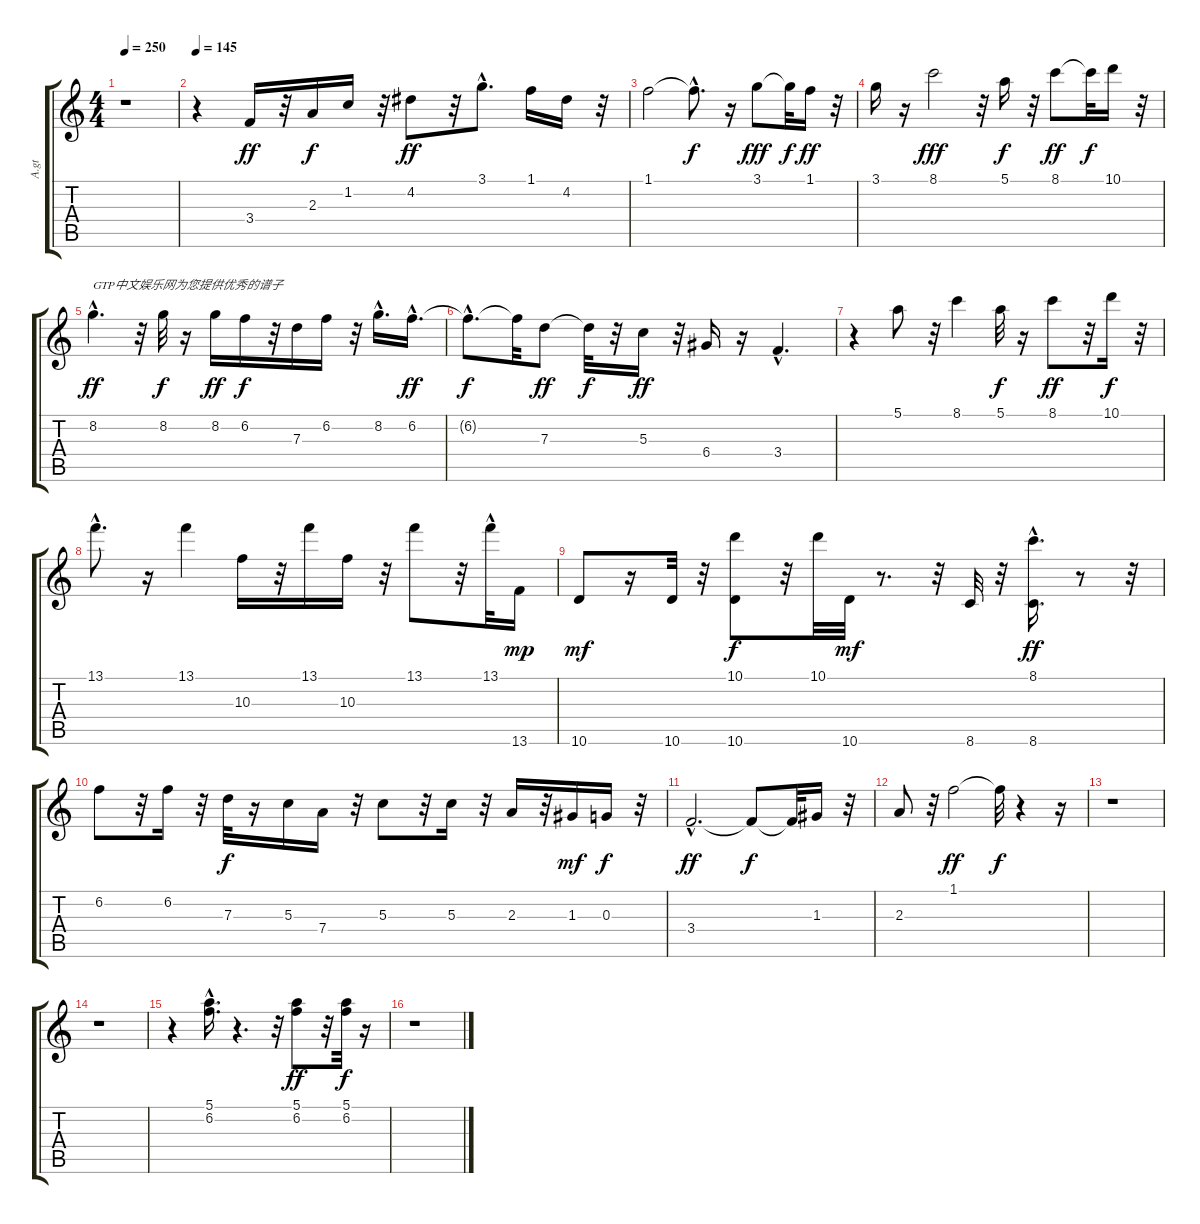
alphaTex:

\track ("A.gt" "A.gt") {instrument acousticguitarnylon}
\staff {score tabs}
\tuning (E4 B3 G3 D3 A2 E2) {hide}
\ts (4 4)
\tempo 250
\clef g2
\ks c
r.1{dy ff instrument acousticguitarnylon} |
\tempo 145
r.4 3.4.16 r.32 2.3.16{dy f} 1.2.16 r.32 4.2.8{dy ff} r.32 3.1{hac}.8{d} 1.1.16 4.2.16 r.32 |
1.1.2 1.1{hac t}.8{d dy f} r.16 3.1.8{dy fff} 3.1{t}.32{dy f} 1.1.16{dy ff} r.32 |
3.1.16 r.16 8.1.2{dy fff} r.32 5.1.16{dy f} r.32 8.1.8{dy ff} 8.1{t}.32{dy f} 10.1.16 r.32 |
8.2{hac}.4{d txt "GTP中文娱乐网为您提供优秀的谱子" dy ff} r.32 8.2.32{dy f} r.16 8.2.16{dy ff} 6.2.16{dy f} r.32 7.3.16 6.2.16 r.32 8.2{hac}.16{d} 6.2{hac}.16{d dy ff} |
6.2{hac t}.8{d dy f} 6.2{t}.32 7.3.8{dy ff} 7.3{t}.32{dy f} r.32 5.3.16{dy ff} r.32 6.4.16 r.16 3.4{hac}.4{d} |
r.4 5.1.8 r.32 8.1.4 5.1.32{dy f} r.16 8.1.8{dy ff} r.32 10.1.16{dy f} r.32 |
13.1{hac}.8{d} r.16 13.1.4 10.3.16 r.32 13.1.16 10.3.16 r.32 13.1.8 r.32 13.1{hac}.32 13.6.16{dy mp} |
10.6.8{dy mf} r.16 10.6.32 r.32 (10.1 10.6).8{dy f} r.32 10.1.32 10.6.32{dy mf} r.8{d} r.32 8.6.32 r.32 (8.1{hac} 8.6{hac}).16{d dy ff} r.8 r.32 |
6.2.8 r.32 6.2.16 r.32 7.3.32{dy f} r.16 5.3.16 7.4.16 r.32 5.3.8 r.32 5.3.16 r.32 2.3.16 r.32 1.3.16{dy mf} 0.3.16{dy f} r.32 |
3.4{hac}.2{d dy ff} 3.4{t}.8{dy f} 3.4{t}.32 1.3.16 r.32 |
2.3.8 r.32 1.1.2{dy ff} 1.1{t}.32{dy f} r.4 r.16 |
r.1 |
r.1 |
r.4 (5.1{hac} 6.2).16{d} r.4{d} r.32 (5.1 6.2).8{dy ff} r.32 (5.1 6.2).32{dy f} r.16 |
r.1
